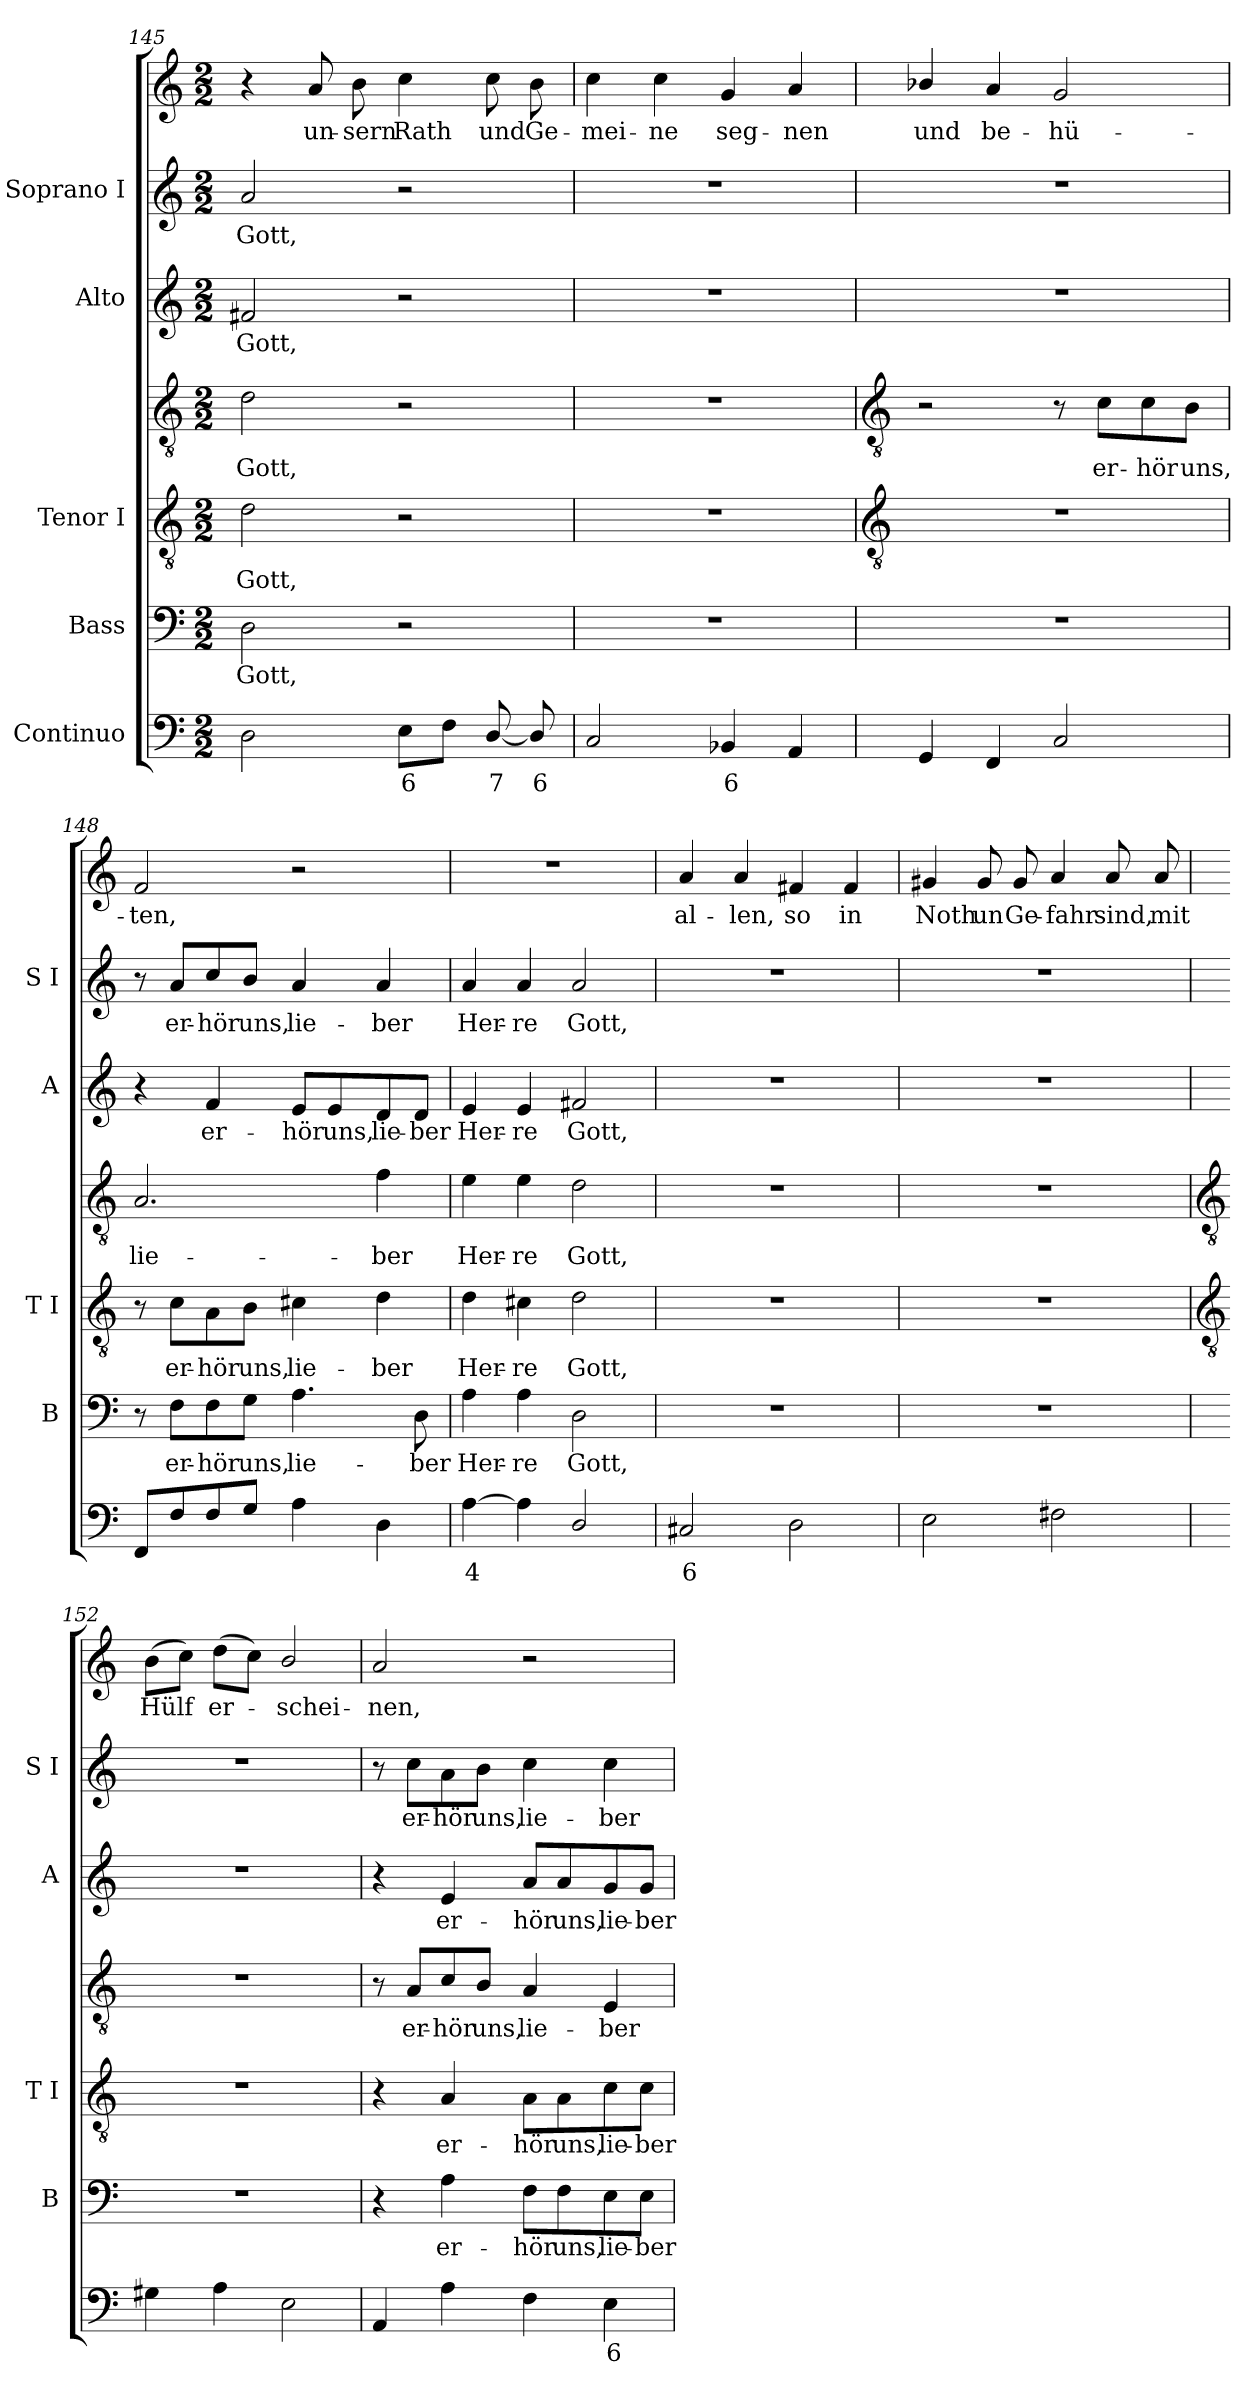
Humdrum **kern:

**kern	**text	**kern	**text	**kern	**text	**kern	**text	**kern	**text	**kern	**text	**kern	**text
*part5	*part5	*part4	*part4	*part3	*part3	*part3	*part3	*part2	*part2	*part1	*part1	*part1	*part1
*staff7	*staff7	*staff6	*staff6	*staff5	*staff5	*staff4	*staff4	*staff3	*staff3	*staff2	*staff2	*staff1	*staff1
*I"Continuo	*	*I"Bass	*	*I"Tenor I	*	*	*	*I"Alto	*	*I"Soprano I	*	*	*
*	*	*I'B	*	*I'T I	*	*	*	*I'A	*	*I'S I	*	*	*
*clefF4	*	*clefF4	*	*clefGv2	*	*clefGv2	*	*clefG2	*	*clefG2	*	*clefG2	*
*k[]	*	*k[]	*	*k[]	*	*k[]	*	*k[]	*	*k[]	*	*k[]	*
*C:	*	*C:	*	*C:	*	*C:	*	*C:	*	*C:	*	*C:	*
*M2/2	*	*M2/2	*	*M2/2	*	*M2/2	*	*M2/2	*	*M2/2	*	*M2/2	*
=145	=145	=145	=145	=145	=145	=145	=145	=145	=145	=145	=145	=145	=145
!	!	!	!LO:LY:b	!	!LO:LY:b	!	!LO:LY:b	!	!LO:LY:b	!	!LO:LY:b	!	!
2D	.	2D	Gott,	2d	Gott,	2d	Gott,	2f#X	Gott,	2a	-Gott,	4r	.
!	!	!	!	!	!	!	!	!	!	!	!	!	!LO:LY:b
.	.	.	.	.	.	.	.	.	.	.	.	8a	un-
!	!	!	!	!	!	!	!	!	!	!	!	!	!LO:LY:b
.	.	.	.	.	.	.	.	.	.	.	.	8b	-sern
!	!LO:LY:b	!	!	!	!	!	!	!	!	!	!	!	!LO:LY:b
8EL	6	2r	.	2r	.	2r	.	2r	.	2r	.	4cc	Rath
8FJ	.	.	.	.	.	.	.	.	.	.	.	.	.
!	!LO:LY:b	!	!	!	!	!	!	!	!	!	!	!	!LO:LY:b
[8D/L	7	.	.	.	.	.	.	.	.	.	.	8cc	und
!	!LO:LY:b	!	!	!	!	!	!	!	!	!	!	!	!LO:LY:b
8D/]	6	.	.	.	.	.	.	.	.	.	.	8b	Ge-
=146	=146	=146	=146	=146	=146	=146	=146	=146	=146	=146	=146	=146	=146
!	!	!	!	!	!	!	!	!	!	!	!	!	!LO:LY:b
2C	.	1r	.	1r	.	1r	.	1r	.	1r	.	4cc	mei-
!	!	!	!	!	!	!	!	!	!	!	!	!	!LO:LY:b
.	.	.	.	.	.	.	.	.	.	.	.	4cc	-ne
!	!LO:LY:b	!	!	!	!	!	!	!	!	!	!	!	!LO:LY:b
4BB-X	6	.	.	.	.	.	.	.	.	.	.	4g	seg-
!	!	!	!	!	!	!	!	!	!	!	!	!	!LO:LY:b
4AA	.	.	.	.	.	.	.	.	.	.	.	4a	-nen
!!LO:LB:g=z
=147	=147	=147	=147	=147	=147	=147	=147	=147	=147	=147	=147	=147	=147
*	*	*	*	*clefGv2	*	*clefGv2	*	*	*	*	*	*	*
!	!	!	!	!	!	!	!	!	!	!	!	!	!LO:LY:b
4GG	.	1r	.	1r	.	2r	.	1r	.	1r	.	4b-X/	und
!	!	!	!	!	!	!	!	!	!	!	!	!	!LO:LY:b
4FF	.	.	.	.	.	.	.	.	.	.	.	4a	be-
!	!	!	!	!	!	!	!	!	!	!	!	!	!LO:LY:b
2C	.	.	.	.	.	8r	.	.	.	.	.	2g	-hü-
!	!	!	!	!	!	!	!LO:LY:b	!	!	!	!	!	!
.	.	.	.	.	.	8c\L	er-	.	.	.	.	.	.
!	!	!	!	!	!	!	!LO:LY:b	!	!	!	!	!	!
.	.	.	.	.	.	8c\	-hör	.	.	.	.	.	.
!	!	!	!	!	!	!	!LO:LY:b	!	!	!	!	!	!
.	.	.	.	.	.	8B\J	uns,	.	.	.	.	.	.
=148	=148	=148	=148	=148	=148	=148	=148	=148	=148	=148	=148	=148	=148
!	!	!	!	!	!	!	!LO:LY:b	!	!	!	!	!	!LO:LY:b
8FFL	.	8r	.	8r	.	2.A	lie-	4r	.	8r	.	2f	-ten,
!	!	!	!LO:LY:b	!	!LO:LY:b	!	!	!	!	!	!LO:LY:b	!	!
8F	.	8F\L	er-	8c\L	er-	.	.	.	.	8a/L	er-	.	.
!	!	!	!LO:LY:b	!	!LO:LY:b	!	!	!	!LO:LY:b	!	!LO:LY:b	!	!
8F	.	8F\	-hör	8A\	-hör	.	.	4f	er-	8cc/	-hör	.	.
!	!	!	!LO:LY:b	!	!LO:LY:b	!	!	!	!	!	!LO:LY:b	!	!
8GJ	.	8G\J	uns,	8B\J	uns,	.	.	.	.	8b/J	uns,	.	.
!	!	!	!LO:LY:b	!	!LO:LY:b	!	!	!	!LO:LY:b	!	!LO:LY:b	!	!
4A	.	4.A	lie-	4c#X	lie-	.	.	8e/L	-hör	4a	lie-	2r	.
!	!	!	!	!	!	!	!	!	!LO:LY:b	!	!	!	!
.	.	.	.	.	.	.	.	8e/	uns,	.	.	.	.
!	!	!	!	!	!LO:LY:b	!	!LO:LY:b	!	!LO:LY:b	!	!LO:LY:b	!	!
4D	.	.	.	4d	-ber	4f	-ber	8d/	lie-	4a	-ber	.	.
!	!	!	!LO:LY:b	!	!	!	!	!	!LO:LY:b	!	!	!	!
.	.	8D	-ber	.	.	.	.	8d/J	-ber	.	.	.	.
=149	=149	=149	=149	=149	=149	=149	=149	=149	=149	=149	=149	=149	=149
!	!LO:LY:b	!	!LO:LY:b	!	!LO:LY:b	!	!LO:LY:b	!	!LO:LY:b	!	!LO:LY:b	!	!
[4A	4	4A	Her-	4d	Her-	4e	Her-	4e	Her-	4a	Her-	1r	.
!	!	!	!LO:LY:b	!	!LO:LY:b	!	!LO:LY:b	!	!LO:LY:b	!	!LO:LY:b	!	!
4A]	.	4A	-re	4c#X	-re	4e	-re	4e	-re	4a	-re	.	.
!	!	!	!LO:LY:b	!	!LO:LY:b	!	!LO:LY:b	!	!LO:LY:b	!	!LO:LY:b	!	!
2D/	.	2D	Gott,	2d	Gott,	2d	Gott,	2f#X	Gott,	2a	Gott,	.	.
=150	=150	=150	=150	=150	=150	=150	=150	=150	=150	=150	=150	=150	=150
!	!LO:LY:b	!	!	!	!	!	!	!	!	!	!	!	!LO:LY:b
2C#X	6	1r	.	1r	.	1r	.	1r	.	1r	.	4a	al-
!	!	!	!	!	!	!	!	!	!	!	!	!	!LO:LY:b
.	.	.	.	.	.	.	.	.	.	.	.	4a	-len,
!	!	!	!	!	!	!	!	!	!	!	!	!	!LO:LY:b
2D	.	.	.	.	.	.	.	.	.	.	.	4f#X	so
!	!	!	!	!	!	!	!	!	!	!	!	!	!LO:LY:b
.	.	.	.	.	.	.	.	.	.	.	.	4f#	in
=151	=151	=151	=151	=151	=151	=151	=151	=151	=151	=151	=151	=151	=151
!	!	!	!	!	!	!	!	!	!	!	!	!	!LO:LY:b
2E	.	1r	.	1r	.	1r	.	1r	.	1r	.	4g#X	Noth
!	!	!	!	!	!	!	!	!	!	!	!	!	!LO:LY:b
.	.	.	.	.	.	.	.	.	.	.	.	8g#	un
!	!	!	!	!	!	!	!	!	!	!	!	!	!LO:LY:b
.	.	.	.	.	.	.	.	.	.	.	.	8g#	Ge-
!	!	!	!	!	!	!	!	!	!	!	!	!	!LO:LY:b
2F#X	.	.	.	.	.	.	.	.	.	.	.	4a	-fahr
!	!	!	!	!	!	!	!	!	!	!	!	!	!LO:LY:b
.	.	.	.	.	.	.	.	.	.	.	.	8a	sind,
!	!	!	!	!	!	!	!	!	!	!	!	!	!LO:LY:b
.	.	.	.	.	.	.	.	.	.	.	.	8a	mit
!!LO:LB:g=z
=152	=152	=152	=152	=152	=152	=152	=152	=152	=152	=152	=152	=152	=152
*	*	*	*	*clefGv2	*	*clefGv2	*	*	*	*	*	*	*
!	!	!	!	!	!	!	!	!	!	!	!	!	!LO:LY:b
4G#X	.	1r	.	1r	.	1r	.	1r	.	1r	.	(>8bL	Hülf
.	.	.	.	.	.	.	.	.	.	.	.	8ccJ)	.
!	!	!	!	!	!	!	!	!	!	!	!	!	!LO:LY:b
4A	.	.	.	.	.	.	.	.	.	.	.	(>8ddL	er-
.	.	.	.	.	.	.	.	.	.	.	.	8ccJ)	.
!	!	!	!	!	!	!	!	!	!	!	!	!	!LO:LY:b
2E	.	.	.	.	.	.	.	.	.	.	.	2b/	schei-
=153	=153	=153	=153	=153	=153	=153	=153	=153	=153	=153	=153	=153	=153
!	!	!	!	!	!	!	!	!	!	!	!	!	!LO:LY:b
4AA	.	4r	.	4r	.	8r	.	4r	.	8r	.	2a	-nen,
!	!	!	!	!	!	!	!LO:LY:b	!	!	!	!LO:LY:b	!	!
.	.	.	.	.	.	8A/L	er-	.	.	8cc\L	er-	.	.
!	!	!	!LO:LY:b	!	!LO:LY:b	!	!LO:LY:b	!	!LO:LY:b	!	!LO:LY:b	!	!
4A	.	4A	er-	4A	er-	8c/	-hör	4e	er-	8a\	-hör	.	.
!	!	!	!	!	!	!	!LO:LY:b	!	!	!	!LO:LY:b	!	!
.	.	.	.	.	.	8B/J	uns,	.	.	8b\J	uns,	.	.
!	!	!	!LO:LY:b	!	!LO:LY:b	!	!LO:LY:b	!	!LO:LY:b	!	!LO:LY:b	!	!
4F	.	8F\L	-hör	8A\L	-hör	4A	lie-	8a/L	-hör	4cc	lie-	2r	.
!	!	!	!LO:LY:b	!	!LO:LY:b	!	!	!	!LO:LY:b	!	!	!	!
.	.	8F\	uns,	8A\	uns,	.	.	8a/	uns,	.	.	.	.
!	!LO:LY:b	!	!LO:LY:b	!	!LO:LY:b	!	!LO:LY:b	!	!LO:LY:b	!	!LO:LY:b	!	!
4E	6	8E\	lie-	8c\	lie-	4E	-ber	8g/	lie-	4cc	-ber	.	.
!	!	!	!LO:LY:b	!	!LO:LY:b	!	!	!	!LO:LY:b	!	!	!	!
.	.	8E\J	-ber	8c\J	-ber	.	.	8g/J	-ber	.	.	.	.
=	=	=	=	=	=	=	=	=	=	=	=	=	=
*-	*-	*-	*-	*-	*-	*-	*-	*-	*-	*-	*-	*-	*-
